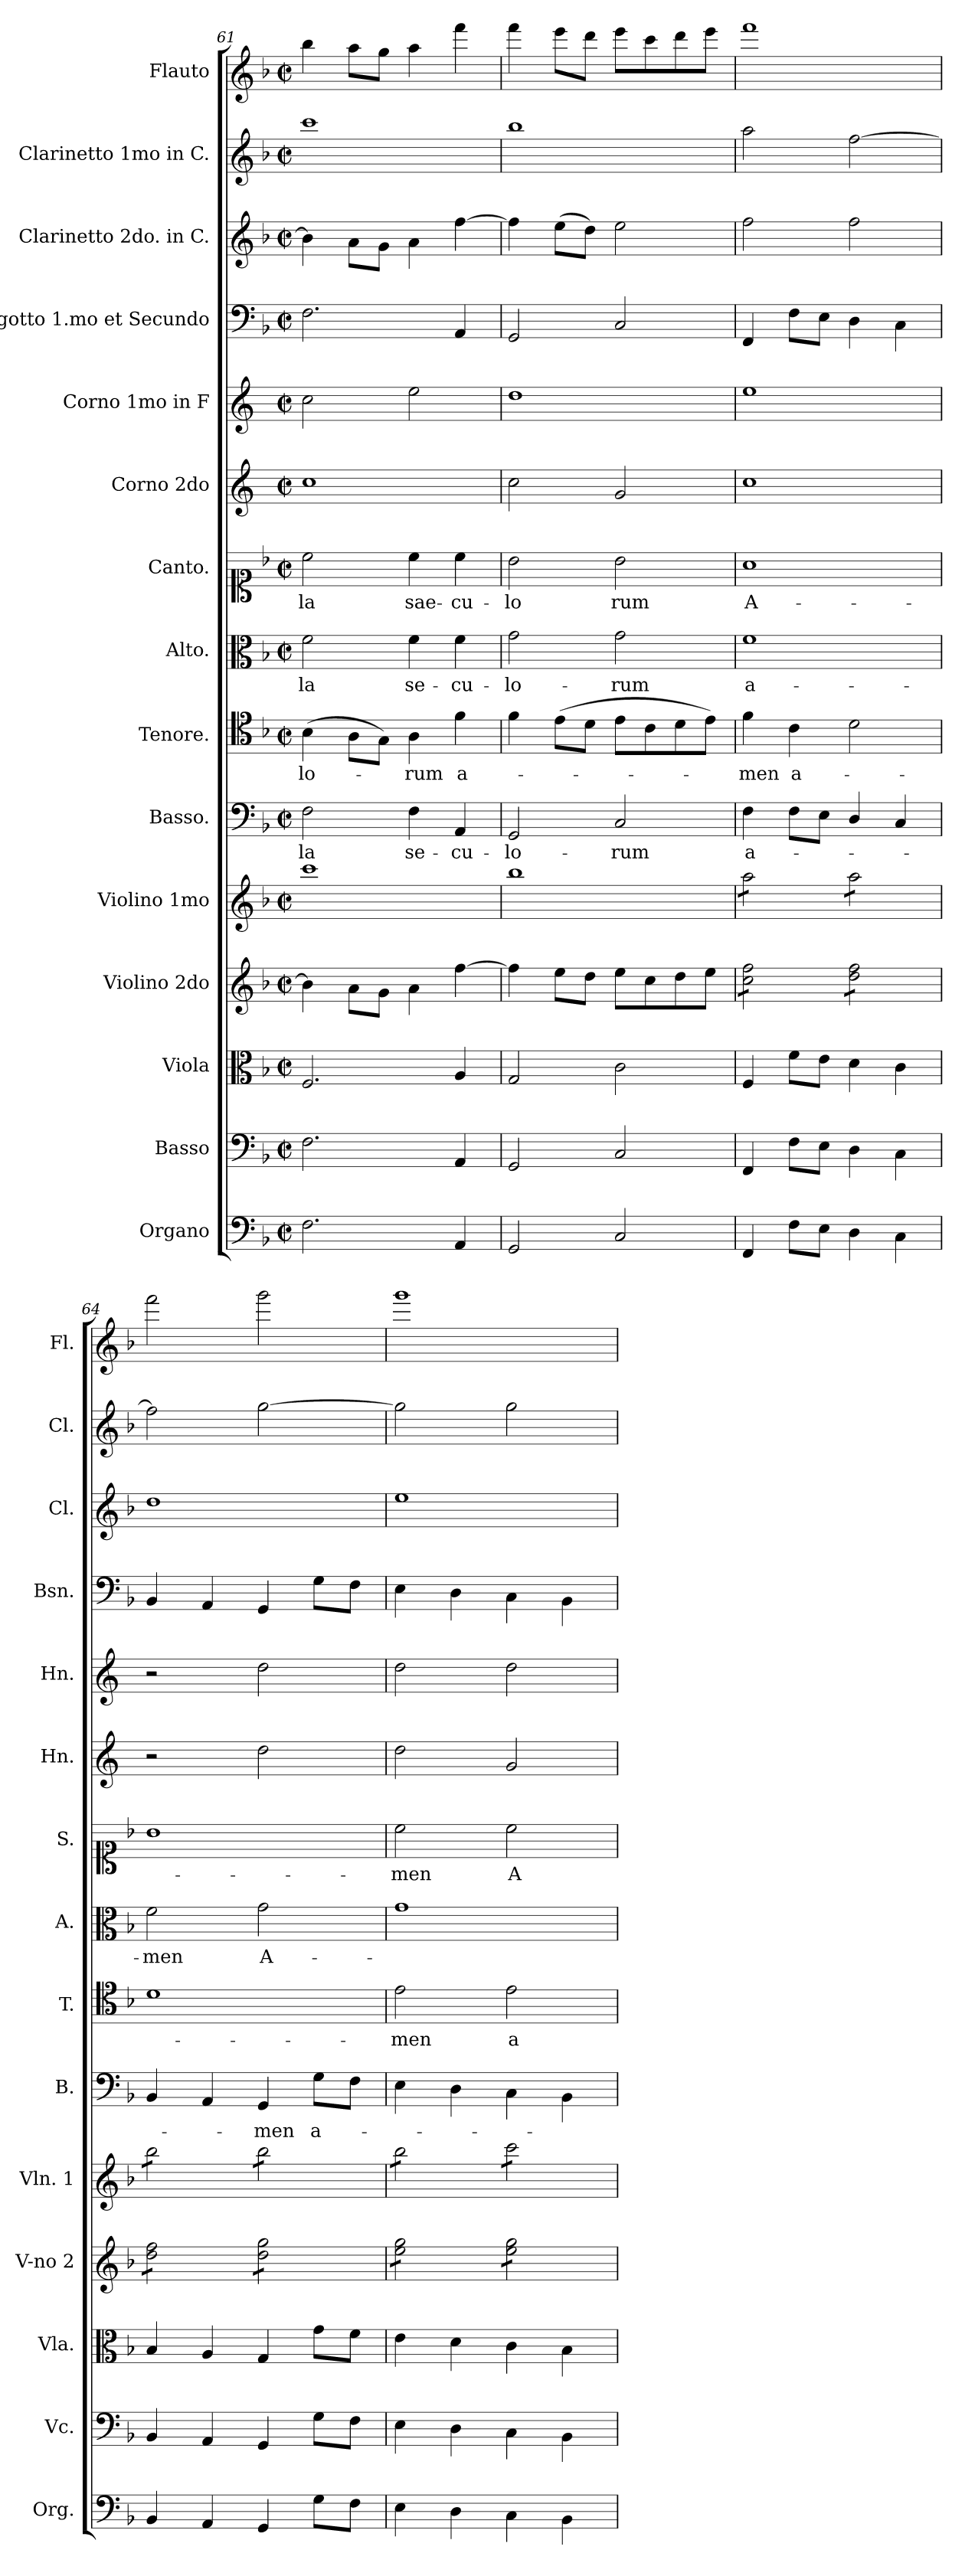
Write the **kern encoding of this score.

**kern	**kern	**kern	**kern	**kern	**kern	**text	**kern	**text	**kern	**text	**kern	**text	**kern	**kern	**kern	**kern	**kern	**kern
*part15	*part14	*part13	*part12	*part11	*part10	*part10	*part9	*part9	*part8	*part8	*part7	*part7	*part6	*part5	*part4	*part3	*part2	*part1
*staff15	*staff14	*staff13	*staff12	*staff11	*staff10	*staff10	*staff9	*staff9	*staff8	*staff8	*staff7	*staff7	*staff6	*staff5	*staff4	*staff3	*staff2	*staff1
*I"Organo	*I"Basso	*I"Viola	*I"Violino 2do	*I"Violino 1mo	*I"Basso.	*	*I"Tenore.	*	*I"Alto.	*	*I"Canto.	*	*I"Corno 2do	*I"Corno 1mo in F	*I"Fagotto 1.mo et Secundo	*I"Clarinetto 2do. in C.	*I"Clarinetto 1mo in C.	*I"Flauto
*I'Org.	*I'Vc.	*I'Vla.	*I'V-no 2	*I'Vln. 1	*I'B.	*	*I'T.	*	*I'A.	*	*I'S.	*	*I'Hn.	*I'Hn.	*I'Bsn.	*I'Cl.	*I'Cl.	*I'Fl.
*clefF4	*clefF4	*clefC3	*clefG2	*clefG2	*clefF4	*	*clefC4	*	*clefC3	*	*clefC1	*	*clefG2	*clefG2	*clefF4	*clefG2	*clefG2	*clefG2
*	*	*	*	*	*	*	*	*	*	*	*	*	*ITrd4c7	*ITrd4c7	*	*	*	*
*k[b-]	*k[b-]	*k[b-]	*k[b-]	*k[b-]	*k[b-]	*	*k[b-]	*	*k[b-]	*	*k[b-]	*	*k[b-]	*k[b-]	*k[b-]	*k[b-]	*k[b-]	*k[b-]
*F:	*F:	*F:	*F:	*F:	*F:	*	*F:	*	*F:	*	*F:	*	*	*	*F:	*F:	*F:	*F:
*M2/2	*M2/2	*M2/2	*M2/2	*M2/2	*M2/2	*	*M2/2	*	*M2/2	*	*M2/2	*	*M2/2	*M2/2	*M2/2	*M2/2	*M2/2	*M2/2
*met(c|)	*met(c|)	*met(c|)	*met(c|)	*met(c|)	*met(c|)	*	*met(c|)	*	*met(c|)	*	*met(c|)	*	*met(c|)	*met(c|)	*met(c|)	*met(c|)	*met(c|)	*met(c|)
=61	=61	=61	=61	=61	=61	=61	=61	=61	=61	=61	=61	=61	=61	=61	=61	=61	=61	=61
2.F\	2.F\	2.F/	4b-\]	1ccc	2F\	-la	(4B-\	-lo-	2f\	-la	2cc\	-la	1f	2f\	2.F\	4b-\]	1ccc	4bb-\
.	.	.	8a\L	.	.	.	8A\L	.	.	.	.	.	.	.	.	8a\L	.	8aa\L
.	.	.	8g\J	.	.	.	8G\J)	.	.	.	.	.	.	.	.	8g\J	.	8gg\J
.	.	.	4a\	.	4F\	se-	4A\	-rum	4f\	se-	4cc\	sae-	.	2a\	.	4a\	.	4aa\
4AA/	4AA/	4A/	[4ff\	.	4AA/	-cu-	4f\	a-	4f\	-cu-	4cc\	-cu-	.	.	4AA/	[4ff\	.	4fff\
=62	=62	=62	=62	=62	=62	=62	=62	=62	=62	=62	=62	=62	=62	=62	=62	=62	=62	=62
2GG/	2GG/	2G/	4ff\]	1bb-	2GG/	-lo-	4f\	.	2g\	-lo-	2b-\	-lo	2f\	1g	2GG/	4ff\]	1bb-	4fff\
.	.	.	8ee\L	.	.	.	(8e\L	.	.	.	.	.	.	.	.	(8ee\L	.	8eee\L
.	.	.	8dd\J	.	.	.	8d\J	.	.	.	.	.	.	.	.	8dd\J)	.	8ddd\J
2C/	2C/	2c\	8ee\L	.	2C/	-rum	8e\L	.	2g\	-rum	2b-\	rum	2c/	.	2C/	2ee\	.	8eee\L
.	.	.	8cc\	.	.	.	8c\	.	.	.	.	.	.	.	.	.	.	8ccc\
.	.	.	8dd\	.	.	.	8d\	.	.	.	.	.	.	.	.	.	.	8ddd\
.	.	.	8ee\J	.	.	.	8e\J)	.	.	.	.	.	.	.	.	.	.	8eee\J
=63	=63	=63	=63	=63	=63	=63	=63	=63	=63	=63	=63	=63	=63	=63	=63	=63	=63	=63
*	*	*	*tremolo	*	*	*	*	*	*	*	*	*	*	*	*	*	*	*
*	*	*	*	*tremolo	*	*	*	*	*	*	*	*	*	*	*	*	*	*
4FF/	4FF/	4F/	8cc\ 8ff\L	8aa\L	4F\	a-	4f\	-men	1f	a-	1a	A-	1f	1a	4FF/	2ff\	2aa\	1fff
.	.	.	8cc\ 8ff\	8aa\	.	.	.	.	.	.	.	.	.	.	.	.	.	.
8F\L	8F\L	8f\L	8cc\ 8ff\	8aa\	8F\L	.	4c\	a-	.	.	.	.	.	.	8F\L	.	.	.
8E\J	8E\J	8e\J	8cc\ 8ff\J	8aa\J	8E\J	.	.	.	.	.	.	.	.	.	8E\J	.	.	.
4D\	4D\	4d\	8dd\ 8ff\L	8aa\L	4D/	.	2d\	.	.	.	.	.	.	.	4D\	2ff\	[2ff\	.
.	.	.	8dd\ 8ff\	8aa\	.	.	.	.	.	.	.	.	.	.	.	.	.	.
4C\	4C\	4c\	8dd\ 8ff\	8aa\	4C/	.	.	.	.	.	.	.	.	.	4C\	.	.	.
.	.	.	8dd\ 8ff\J	8aa\J	.	.	.	.	.	.	.	.	.	.	.	.	.	.
=64	=64	=64	=64	=64	=64	=64	=64	=64	=64	=64	=64	=64	=64	=64	=64	=64	=64	=64
4BB-/	4BB-/	4B-/	8dd\ 8ff\L	8bb-\L	4BB-/	.	1d	.	2f\	-men	1b-	.	2r	2r	4BB-/	1dd	2ff\]	2fff\
.	.	.	8dd\ 8ff\	8bb-\	.	.	.	.	.	.	.	.	.	.	.	.	.	.
4AA/	4AA/	4A/	8dd\ 8ff\	8bb-\	4AA/	.	.	.	.	.	.	.	.	.	4AA/	.	.	.
.	.	.	8dd\ 8ff\J	8bb-\J	.	.	.	.	.	.	.	.	.	.	.	.	.	.
4GG/	4GG/	4G/	8dd\ 8gg\L	8bb-\L	4GG/	-men	.	.	2g\	A-	.	.	2g\	2g\	4GG/	.	[2gg\	2ggg\
.	.	.	8dd\ 8gg\	8bb-\	.	.	.	.	.	.	.	.	.	.	.	.	.	.
8G\L	8G\L	8g\L	8dd\ 8gg\	8bb-\	8G\L	a-	.	.	.	.	.	.	.	.	8G\L	.	.	.
8F\J	8F\J	8f\J	8dd\ 8gg\J	8bb-\J	8F\J	.	.	.	.	.	.	.	.	.	8F\J	.	.	.
=65	=65	=65	=65	=65	=65	=65	=65	=65	=65	=65	=65	=65	=65	=65	=65	=65	=65	=65
4E\	4E\	4e\	8ee\ 8gg\L	8bb-\L	4E\	.	2e\	-men	1g	.	2cc\	-men	2g\	2g\	4E\	1ee	2gg\]	1ggg
.	.	.	8ee\ 8gg\	8bb-\	.	.	.	.	.	.	.	.	.	.	.	.	.	.
4D\	4D\	4d\	8ee\ 8gg\	8bb-\	4D\	.	.	.	.	.	.	.	.	.	4D\	.	.	.
.	.	.	8ee\ 8gg\J	8bb-\J	.	.	.	.	.	.	.	.	.	.	.	.	.	.
4C\	4C\	4c\	8ee\ 8gg\L	8ccc\L	4C\	.	2e\	a-	.	.	2cc\	A-	2c/	2g\	4C\	.	2gg\	.
.	.	.	8ee\ 8gg\	8ccc\	.	.	.	.	.	.	.	.	.	.	.	.	.	.
4BB-\	4BB-\	4B-\	8ee\ 8gg\	8ccc\	4BB-\	.	.	.	.	.	.	.	.	.	4BB-\	.	.	.
.	.	.	8ee\ 8gg\J	8ccc\J	.	.	.	.	.	.	.	.	.	.	.	.	.	.
*	*	*	*	*Xtremolo	*	*	*	*	*	*	*	*	*	*	*	*	*	*
*	*	*	*Xtremolo	*	*	*	*	*	*	*	*	*	*	*	*	*	*	*
=	=	=	=	=	=	=	=	=	=	=	=	=	=	=	=	=	=	=
*-	*-	*-	*-	*-	*-	*-	*-	*-	*-	*-	*-	*-	*-	*-	*-	*-	*-	*-
